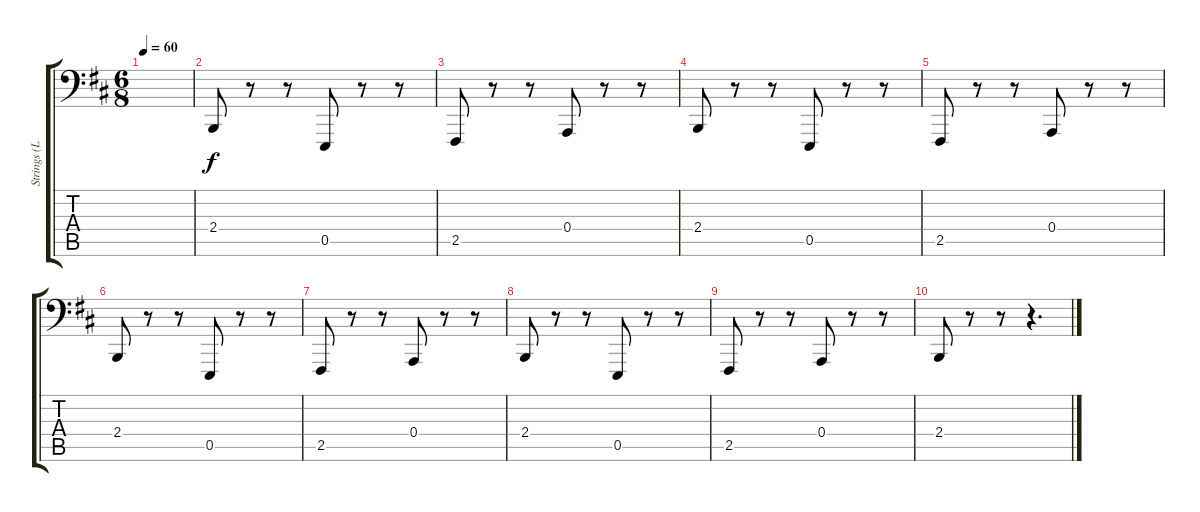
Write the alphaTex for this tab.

\track ("Strings (Left Hand)" "Strings (L") {instrument synthstrings1}
\staff {score tabs}
\tuning (C3 G2 D2 A1 E1 B0) {hide}
\ts (6 8)
\tempo 60
\clef f4
\ks bminor
|
2.4.8 r.8 r.8 0.5.8 r.8 r.8 |
2.5.8 r.8 r.8 0.4.8 r.8 r.8 |
2.4.8 r.8 r.8 0.5.8 r.8 r.8 |
2.5.8 r.8 r.8 0.4.8 r.8 r.8 |
2.4.8 r.8 r.8 0.5.8 r.8 r.8 |
2.5.8 r.8 r.8 0.4.8 r.8 r.8 |
2.4.8 r.8 r.8 0.5.8 r.8 r.8 |
2.5.8 r.8 r.8 0.4.8 r.8 r.8 |
2.4.8 r.8 r.8 r.4{d}
